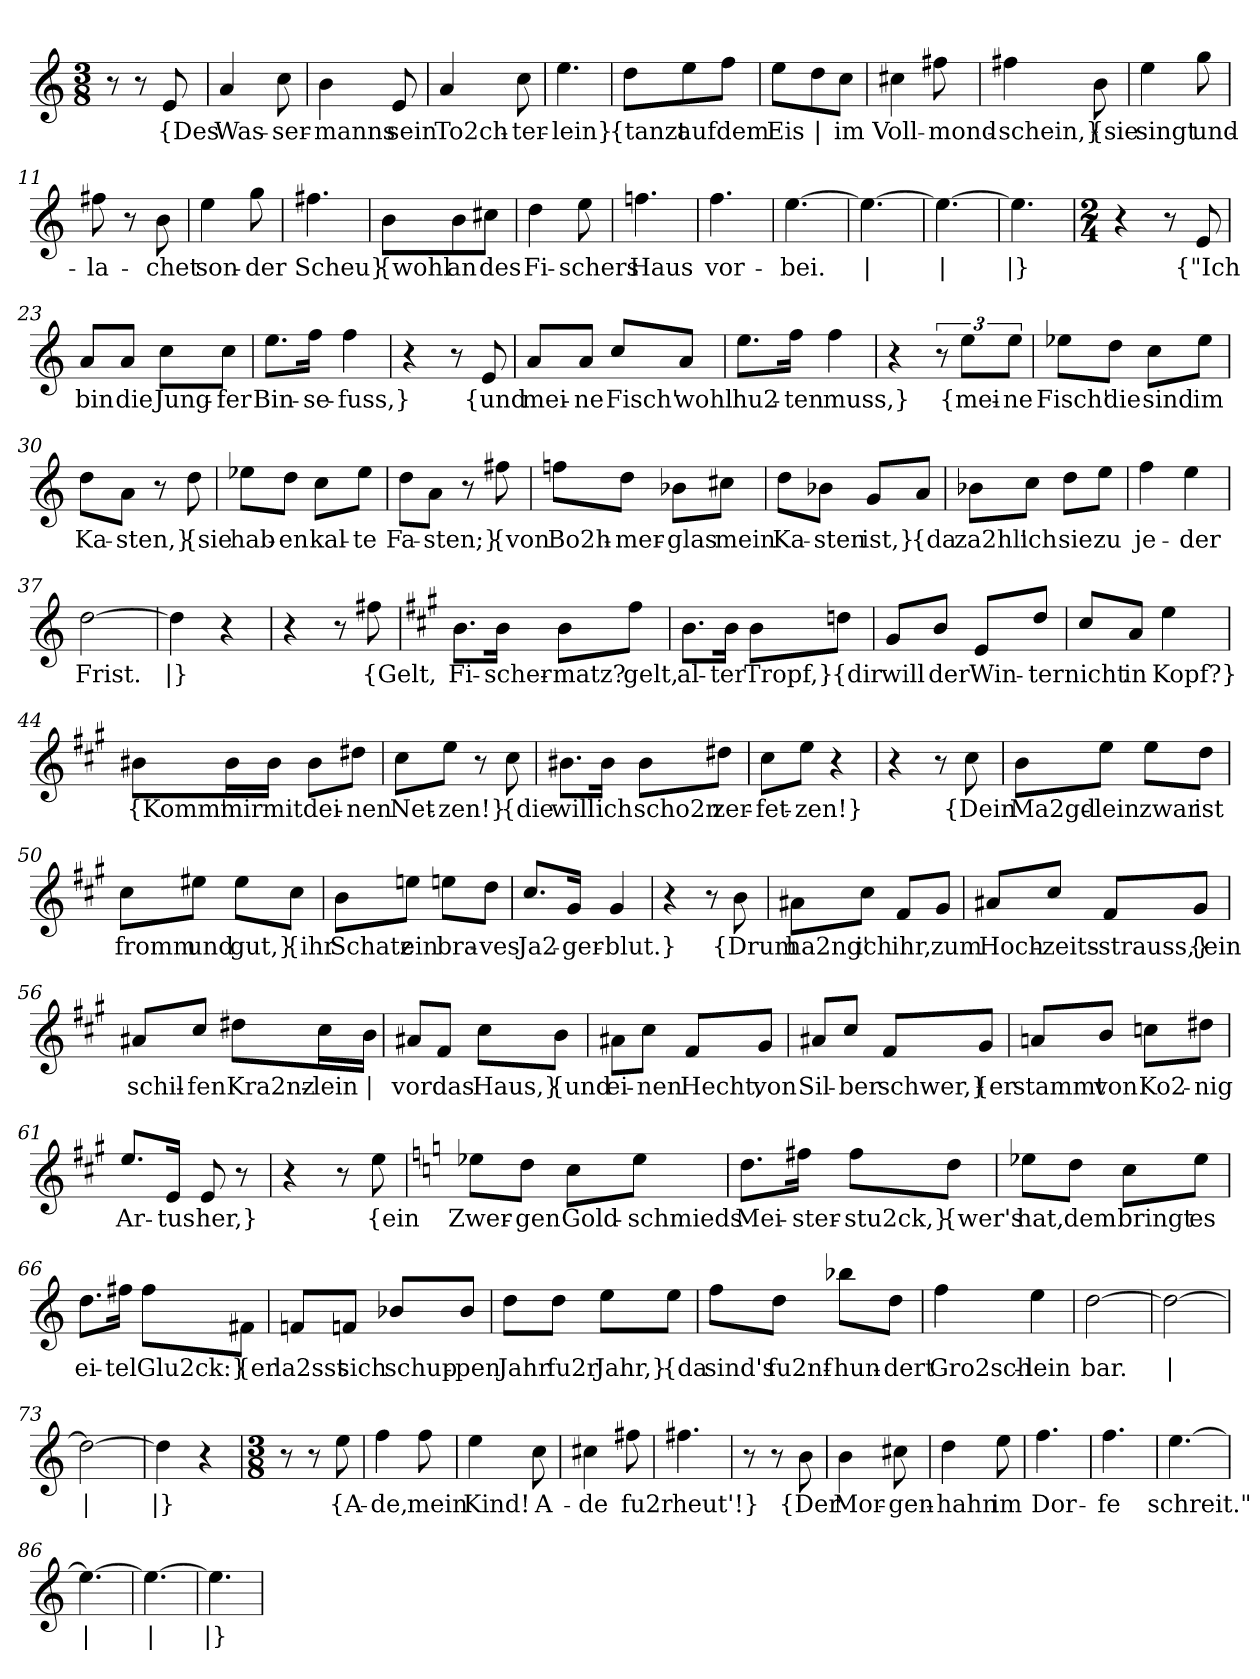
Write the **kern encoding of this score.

**kern	**text
*part1	*part1
*staff1	*staff1
*clefG2	*
*k[]	*
*M3/8	*
=1	=1
8r	.
8r	.
!	!LO:LY:b
8e/	{Des
=2	=2
!	!LO:LY:b
4a/	Was-
!	!LO:LY:b
8cc\	-ser-
=3	=3
!	!LO:LY:b
4b\	-manns
!	!LO:LY:b
8e/	sein
=4	=4
!	!LO:LY:b
4a/	To2ch-
!	!LO:LY:b
8cc\	-ter-
=5	=5
!	!LO:LY:b
4.ee\	-lein}
=6	=6
!	!LO:LY:b
8dd\L	{tanzt
!	!LO:LY:b
8ee\	auf
!	!LO:LY:b
8ff\J	dem
=7	=7
!	!LO:LY:b
8ee\L	Eis
!	!LO:LY:b
8dd\	|
!	!LO:LY:b
8cc\J	im
=8	=8
!	!LO:LY:b
4cc#X\	Voll-
!	!LO:LY:b
8ff#X\	-mond-
!!LO:LB:g=z
=9	=9
!	!LO:LY:b
4ff#X\	-schein,}
!	!LO:LY:b
8b\	{sie
=10	=10
!	!LO:LY:b
4ee\	singt
!	!LO:LY:b
8gg\	und-
=11	=11
!	!LO:LY:b
8ff#X\	-la-
8r	.
!	!LO:LY:b
8b\	-chet
=12	=12
!	!LO:LY:b
4ee\	son-
!	!LO:LY:b
8gg\	-der
=13	=13
!	!LO:LY:b
4.ff#X\	Scheu}
=14	=14
!	!LO:LY:b
8b\L	{wohl
!	!LO:LY:b
8b\	an
!	!LO:LY:b
8cc#X\J	des
=15	=15
!	!LO:LY:b
4dd\	Fi-
!	!LO:LY:b
8ee\	-schers
=16	=16
!	!LO:LY:b
4.ffn\	Haus
=17	=17
!	!LO:LY:b
4.ff\	vor-
=18	=18
!	!LO:LY:b
[4.ee\	-bei.
=19	=19
!	!LO:LY:b
4.ee\_	|
!!LO:LB:g=z
=20	=20
!	!LO:LY:b
4.ee\_	|
=21	=21
!	!LO:LY:b
4.ee\]	|}
=22	=22
*M2/4	*
4r	.
8r	.
!	!LO:LY:b
8e/	{"Ich
=23	=23
!	!LO:LY:b
8a/L	bin
!	!LO:LY:b
8a/J	die
!	!LO:LY:b
8cc\L	Jung-
!	!LO:LY:b
8cc\J	-fer
=24	=24
!	!LO:LY:b
8.ee\L	Bin-
!	!LO:LY:b
16ff\Jk	-se-
!	!LO:LY:b
4ff\	-fuss,}
=25	=25
4r	.
8r	.
!	!LO:LY:b
8e/	{und
=26	=26
!	!LO:LY:b
8a/L	mei-
!	!LO:LY:b
8a/J	-ne
!	!LO:LY:b
8cc/L	Fisch'
!	!LO:LY:b
8a/J	wohl
=27	=27
!	!LO:LY:b
8.ee\L	hu2-
!	!LO:LY:b
16ff\Jk	-ten
!	!LO:LY:b
4ff\	muss,}
!!LO:LB:g=z
=28	=28
4r	.
12r	.
!	!LO:LY:b
12ee\L	{mei-
!	!LO:LY:b
12ee\J	-ne
=29	=29
!	!LO:LY:b
8ee-X\L	Fisch'
!	!LO:LY:b
8dd\J	die
!	!LO:LY:b
8cc\L	sind
!	!LO:LY:b
8ee-\J	im
=30	=30
!	!LO:LY:b
8dd\L	Ka-
!	!LO:LY:b
8a\J	-sten,}
8r	.
!	!LO:LY:b
8dd\	{sie
=31	=31
!	!LO:LY:b
8ee-X\L	hab-
!	!LO:LY:b
8dd\J	-en
!	!LO:LY:b
8cc\L	kal-
!	!LO:LY:b
8ee-\J	-te
=32	=32
!	!LO:LY:b
8dd\L	Fa-
!	!LO:LY:b
8a\J	-sten;}
8r	.
!	!LO:LY:b
8ff#X\	{von
=33	=33
!	!LO:LY:b
8ffn\L	Bo2h-
!	!LO:LY:b
8dd\J	-mer-
!	!LO:LY:b
8b-X\L	-glas
!	!LO:LY:b
8cc#X\J	mein
!!LO:LB:g=z
=34	=34
!	!LO:LY:b
8dd\L	Ka-
!	!LO:LY:b
8b-X\J	-sten
!	!LO:LY:b
8g/L	ist,}
!	!LO:LY:b
8a/J	{da
=35	=35
!	!LO:LY:b
8b-X\L	za2hl'
!	!LO:LY:b
8cc\J	ich
!	!LO:LY:b
8dd\L	sie
!	!LO:LY:b
8ee\J	zu
=36	=36
!	!LO:LY:b
4ff\	je-
!	!LO:LY:b
4ee\	-der
=37	=37
!	!LO:LY:b
[2dd\	Frist.
=38	=38
!	!LO:LY:b
4dd\]	|}
4r	.
=39	=39
4r	.
8r	.
!	!LO:LY:b
8ff#X\	{Gelt,
=40	=40
*k[f#c#g#]	*
!	!LO:LY:b
8.b\L	Fi-
!	!LO:LY:b
16b\Jk	-scher-
!	!LO:LY:b
8b\L	-matz?
!	!LO:LY:b
8ff#\J	gelt,
!!LO:LB:g=z
=41	=41
!	!LO:LY:b
8.b\L	al-
!	!LO:LY:b
16b\Jk	-ter
!	!LO:LY:b
8b\L	Tropf,}
!	!LO:LY:b
8ddn\J	{dir
=42	=42
!	!LO:LY:b
8g#/L	will
!	!LO:LY:b
8b/J	der
!	!LO:LY:b
8e/L	Win-
!	!LO:LY:b
8dd/J	-ter
=43	=43
!	!LO:LY:b
8cc#/L	nicht
!	!LO:LY:b
8a/J	in
!	!LO:LY:b
4ee\	Kopf?}
=44	=44
!	!LO:LY:b
8b#X\L	{Komm'
!	!LO:LY:b
16b#\L	mir
!	!LO:LY:b
16b#\JJ	mit
!	!LO:LY:b
8b#\L	dei-
!	!LO:LY:b
8dd#X\J	-nen
=45	=45
!	!LO:LY:b
8cc#\L	Net-
!	!LO:LY:b
8ee\J	-zen!}
8r	.
!	!LO:LY:b
8cc#\	{die
!!LO:LB:g=z
=46	=46
!	!LO:LY:b
8.b#X\L	will
!	!LO:LY:b
16b#\Jk	ich
!	!LO:LY:b
8b#\L	scho2n
!	!LO:LY:b
8dd#X\J	zer-
=47	=47
!	!LO:LY:b
8cc#\L	-fet-
!	!LO:LY:b
8ee\J	-zen!}
4r	.
=48	=48
4r	.
8r	.
!	!LO:LY:b
8cc#\	{Dein
=49	=49
!	!LO:LY:b
8b\L	Ma2gd-
!	!LO:LY:b
8ee\J	-lein
!	!LO:LY:b
8ee\L	zwar
!	!LO:LY:b
8dd\J	ist
=50	=50
!	!LO:LY:b
8cc#\L	fromm
!	!LO:LY:b
8ee#X\J	und
!	!LO:LY:b
8ee#\L	gut,}
!	!LO:LY:b
8cc#\J	{ihr
!!LO:LB:g=z
=51	=51
!	!LO:LY:b
8b\L	Schatz
!	!LO:LY:b
8een\J	ein
!	!LO:LY:b
8een\L	bra-
!	!LO:LY:b
8dd\J	-ves
=52	=52
!	!LO:LY:b
8.cc#/L	Ja2-
!	!LO:LY:b
16g#/Jk	-ger-
!	!LO:LY:b
4g#/	-blut.}
=53	=53
4r	.
8r	.
!	!LO:LY:b
8b\	{Drum
=54	=54
!	!LO:LY:b
8a#X\L	ha2ng'
!	!LO:LY:b
8cc#\J	ich
!	!LO:LY:b
8f#/L	ihr,
!	!LO:LY:b
8g#/J	zum
=55	=55
!	!LO:LY:b
8a#X/L	Hoch-
!	!LO:LY:b
8cc#/J	-zeits-
!	!LO:LY:b
8f#/L	-strauss,}
!	!LO:LY:b
8g#/J	{ein
!!LO:LB:g=z
=56	=56
!	!LO:LY:b
8a#X/L	schil-
!	!LO:LY:b
8cc#/J	-fen
!	!LO:LY:b
8dd#X\L	Kra2nz-
!	!LO:LY:b
16cc#\L	-lein
!	!LO:LY:b
16b\JJ	|
=57	=57
!	!LO:LY:b
8a#X/L	vor
!	!LO:LY:b
8f#/J	das
!	!LO:LY:b
8cc#\L	Haus,}
!	!LO:LY:b
8b\J	{und
=58	=58
!	!LO:LY:b
8a#X\L	ei-
!	!LO:LY:b
8cc#\J	-nen
!	!LO:LY:b
8f#/L	Hecht,
!	!LO:LY:b
8g#/J	von
=59	=59
!	!LO:LY:b
8a#X/L	Sil-
!	!LO:LY:b
8cc#/J	-ber
!	!LO:LY:b
8f#/L	schwer,}
!	!LO:LY:b
8g#/J	{er
!!LO:LB:g=z
=60	=60
!	!LO:LY:b
8an/L	stammt
!	!LO:LY:b
8b/J	von
!	!LO:LY:b
8ccn\L	Ko2-
!	!LO:LY:b
8dd#X\J	-nig
=61	=61
!	!LO:LY:b
8.ee/L	Ar-
!	!LO:LY:b
16e/Jk	-tus
!	!LO:LY:b
8e/	her,}
8r	.
=62	=62
4r	.
8r	.
!	!LO:LY:b
8ee\	{ein
=63	=63
*k[]	*
!	!LO:LY:b
8ee-X\L	Zwer-
!	!LO:LY:b
8dd\J	-gen
!	!LO:LY:b
8cc\L	Gold-
!	!LO:LY:b
8ee-\J	-schmieds
!!LO:PB:g=z
=64	=64
!	!LO:LY:b
8.dd\L	Mei-
!	!LO:LY:b
16ff#X\Jk	-ster-
!	!LO:LY:b
8ff#\L	-stu2ck,}
!	!LO:LY:b
8dd\J	{wer's
=65	=65
!	!LO:LY:b
8ee-X\L	hat,
!	!LO:LY:b
8dd\J	dem
!	!LO:LY:b
8cc\L	bringt
!	!LO:LY:b
8ee-\J	es
=66	=66
!	!LO:LY:b
8.dd\L	ei-
!	!LO:LY:b
16ff#X\Jk	-tel
!	!LO:LY:b
8ff#\L	Glu2ck:}
!	!LO:LY:b
8f#X\J	{er
=67	=67
!	!LO:LY:b
8fn/L	la2sst
!	!LO:LY:b
8fn/J	sich
!	!LO:LY:b
8b-X/L	schup-
!	!LO:LY:b
8b-/J	-pen
!!LO:LB:g=z
=68	=68
!	!LO:LY:b
8dd\L	Jahr
!	!LO:LY:b
8dd\J	fu2r
!	!LO:LY:b
8ee\L	Jahr,}
!	!LO:LY:b
8ee\J	{da
=69	=69
!	!LO:LY:b
8ff\L	sind's
!	!LO:LY:b
8dd\J	fu2nf-
!	!LO:LY:b
8bb-X\L	-hun-
!	!LO:LY:b
8dd\J	-dert
=70	=70
!	!LO:LY:b
4ff\	Gro2sch-
!	!LO:LY:b
4ee\	-lein
=71	=71
!	!LO:LY:b
[2dd\	bar.
=72	=72
!	!LO:LY:b
2dd\_	|
=73	=73
!	!LO:LY:b
2dd\_	|
=74	=74
!	!LO:LY:b
4dd\]	|}
4r	.
=75	=75
*M3/8	*
8r	.
8r	.
!	!LO:LY:b
8ee\	{A-
=76	=76
!	!LO:LY:b
4ff\	-de,
!	!LO:LY:b
8ff\	mein
!!LO:LB:g=z
=77	=77
!	!LO:LY:b
4ee\	Kind!
!	!LO:LY:b
8cc\	A-
=78	=78
!	!LO:LY:b
4cc#X\	-de
!	!LO:LY:b
8ff#X\	fu2r
=79	=79
!	!LO:LY:b
4.ff#X\	heut'!}
=80	=80
8r	.
8r	.
!	!LO:LY:b
8b\	{Der
=81	=81
!	!LO:LY:b
4b\	Mor-
!	!LO:LY:b
8cc#X\	-gen-
=82	=82
!	!LO:LY:b
4dd\	-hahn
!	!LO:LY:b
8ee\	im
=83	=83
!	!LO:LY:b
4.ff\	Dor-
=84	=84
!	!LO:LY:b
4.ff\	-fe
=85	=85
!	!LO:LY:b
[4.ee\	schreit."
=86	=86
!	!LO:LY:b
4.ee\_	|
=87	=87
!	!LO:LY:b
4.ee\_	|
=88	=88
!	!LO:LY:b
4.ee\]	|}
=	=
*-	*-
